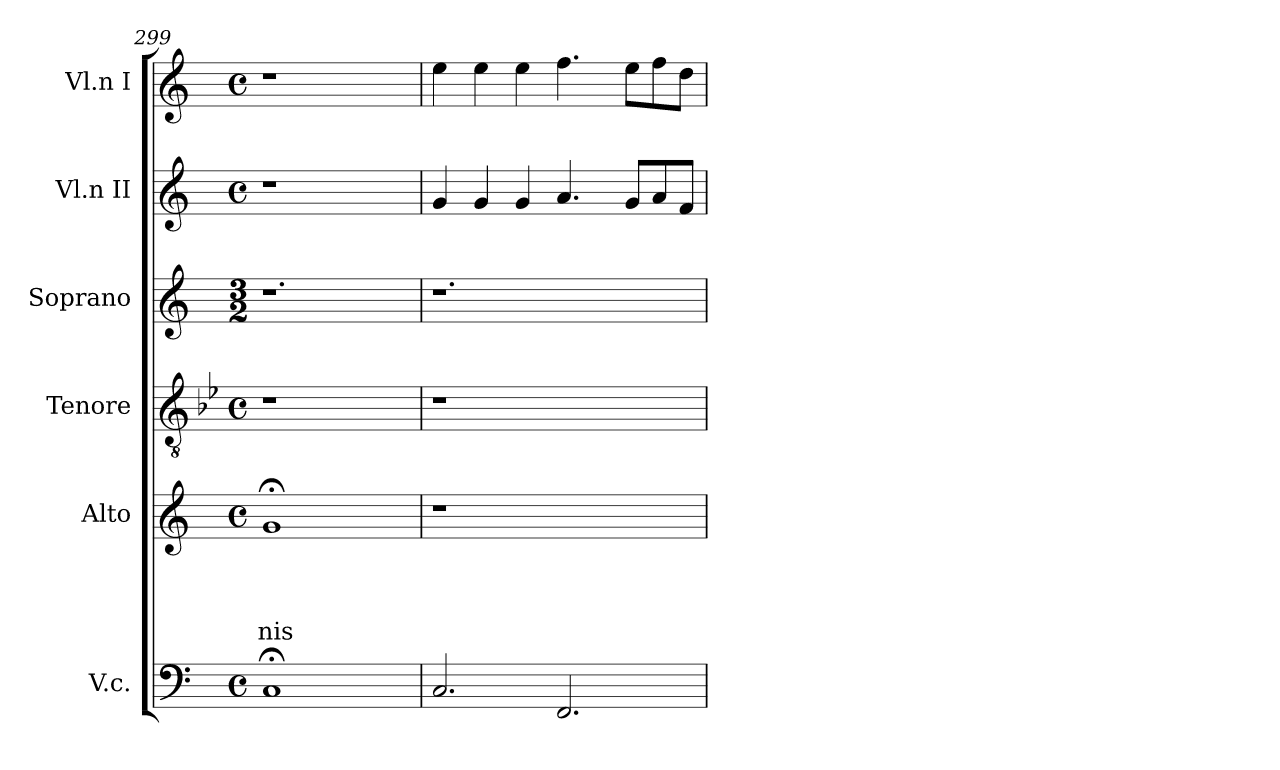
**kern	**kern	**text	**text	**text	**text	**kern	**kern	**kern	**kern
*part6	*part5	*part5	*part5	*part5	*part5	*part4	*part3	*part2	*part1
*staff6	*staff5	*staff5	*staff5	*staff5	*staff5	*staff4	*staff3	*staff2	*staff1
*I"V.c.	*I"Alto	*	*	*	*	*I"Tenore	*I"Soprano	*I"Vl.n II	*I"Vl.n I
*I'V.c.	*I'Alto	*	*	*	*	*I'Tenore	*I'Soprano	*I'Vl.n II	*I'Vl.n I
*clefF4	*clefG2	*	*	*	*	*clefGv2	*clefG2	*clefG2	*clefG2
*k[]	*k[]	*	*	*	*	*k[b-e-]	*k[]	*k[]	*k[]
*C:	*C:	*	*	*	*	*B-:	*C:	*C:	*C:
*M4/4	*M4/4	*	*	*	*	*M4/4	*M3/2	*M4/4	*M4/4
*met(c)	*met(c)	*	*	*	*	*met(c)	*	*met(c)	*met(c)
=299	=299	=299	=299	=299	=299	=299	=299	=299	=299
!	!	!	!	!	!LO:LY:b	!	!	!	!
1C;	1g;	.	.	.	nis	1r	1.r	1r	1r
2ryy	2ryy	.	.	.	.	2ryy	.	2ryy	2ryy
!!LO:LB:g=z
=300	=300	=300	=300	=300	=300	=300	=300	=300	=300
!	!LO:N:vis=1	!	!	!	!	!	!	!	!
2.C/	1r	.	.	.	.	1r	1.r	4g/	4ee\
.	.	.	.	.	.	.	.	4g/	4ee\
.	.	.	.	.	.	.	.	4g/	4ee\
2.FF/	.	.	.	.	.	.	.	4.a/	4.ff\
.	2ryy	.	.	.	.	2ryy	.	.	.
.	.	.	.	.	.	.	.	8g/L	8ee\L
.	.	.	.	.	.	.	.	8a/	8ff\
.	.	.	.	.	.	.	.	8f/J	8dd\J
=	=	=	=	=	=	=	=	=	=
*-	*-	*-	*-	*-	*-	*-	*-	*-	*-
